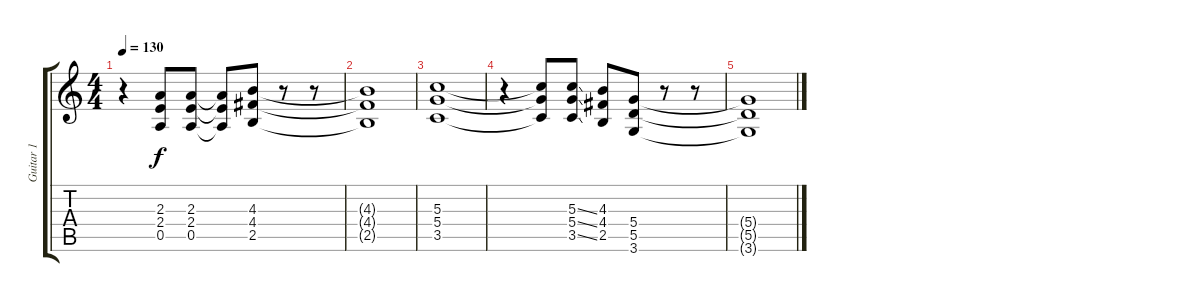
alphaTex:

\track ("Guitar 1" "Guitar 1") {instrument electricguitarclean}
\staff {score tabs}
\tuning (E4 B3 G3 D3 A2 E2) {hide}
\ts (4 4)
\tempo 130
\clef g2
\ks c
r.4{dy f} (2.3{t} 2.4{t} 0.5{t}).8 (2.3 2.4 0.5).8 (2.3{t} 2.4{t} 0.5{t}).8 (4.3 4.4 2.5).8 r.8 r.8 |
(4.3{t} 4.4{t} 2.5{t}).1 |
(5.3 5.4 3.5).1 |
r.4 (5.3{t} 5.4{t} 3.5{t}).8 (5.3{ss} 5.4{ss} 3.5{ss}).8 (4.3 4.4 2.5).8 (5.4 5.5 3.6).8{volume 0} r.8 r.8 |
(5.4{t} 5.5{t} 3.6{t}).1
